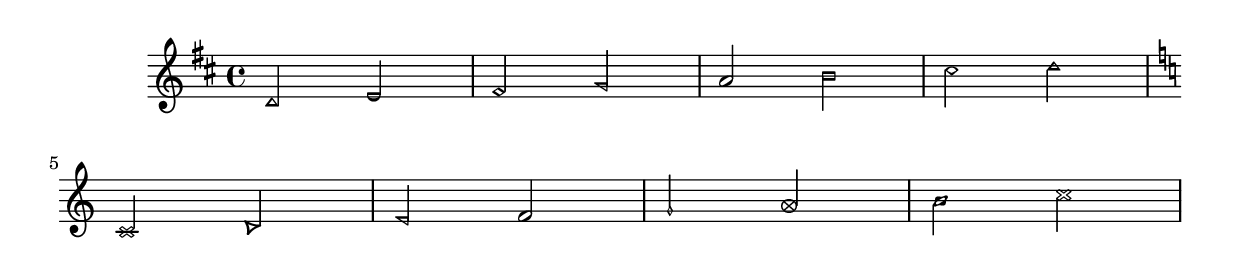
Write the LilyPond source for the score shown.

%% DO NOT EDIT this file manually; it is automatically
%% generated from LSR http://lsr.dsi.unimi.it
%% Make any changes in LSR itself, or in Documentation/snippets/new/ ,
%% and then run scripts/auxiliar/makelsr.py
%%
%% This file is in the public domain.
\version "2.14.0"

\header {
  lsrtags = "pitches, editorial-annotations"

%% Translation of GIT committish: 2d548a99cb9dba80f2ff035582009477cd37eceb
  doctitlees = "Aplicar estilos de cabeza según la nota de la escala"
  texidoces = "
La propiedad @code{shapeNoteStyles} se puede usar para definir varios
estilos de cabezas de nota para cada grado de la escala (según esté
establecido por la armadura o por la propiedad @code{tonic}).  Esta
propiedad requiere un conjunto de símbolos, que pueden ser puramente
arbitrarios (se permiten expresiones geométricas como @code{triangle},
triángulo, @code{cross}, aspas, y @code{xcircle}, círculo con aspas) o
basados en una antigua tradición americana de grabado (ciertos nombres
de nota latinos trambién se permiten).

Dicho esto, para imitar antiguos cancioneros americanos, existen varios
estilos predefinidos de cabezas de nota disponibles a través de
instrucciones de abreviatura como @code{\\aikenHeads} o
@code{\\sacredHarpHeads}.

Este ejemplo muestra distintas formas de obtener cabezas de notas con forma,
y muestra la capacidad de transportar una melodía sin perder la
correspondencia entre las funciones armónicas y los estilos de cabezas de
nota.

"


%% Translation of GIT committish: 0a868be38a775ecb1ef935b079000cebbc64de40
  doctitlede = "Notenkopfstile basierend auf der Tonleiterstufe erstellen"
  texidocde = "
Die @code{shapeNoteStyles}-(NotenFormenStile)-Eigenschaft kann benutzt
werden, um verschiedene Notenstile für jeden Schritt der Tonleiter
zu definieren (vorgegeben von der Tonart oder der @qq{tonic}
(Tonika)-Eigenschaft.  Diese Eigenschaft braucht eine Anzahl von Symbolen,
welche beliebig sein können (geometrische Ausdrücke wie @code{triangle}
(Dreieck), @code{cross} (Kreuz) und @code{xcircle} (X-Kreis) sind erlaubt)
oder basierend auf einer alten amerikanischen Notensatztradition (einige
lateinische Notenbezeichnungen sind auch erlaubt).

Um alte amerikanische Liederbücher zu imitieren, gibt es einige
vordefinierte Notenstile wie etwa @code{\\aikenHeads} (im Stil von Aiken)
oder @code{\\sacredHarpHeads} (im Stil der Sacred Harp-Tradition).

Dieses Beispiel zeigt, wie man unterschiedlich geformte Noten erhält und
eine Melodie transponieren kann, ohne dass das Verhältnis zwischen den
harmonischen Funktionen und dem Notenstil verloren geht.

"

%% Translation of GIT committish: 4ab2514496ac3d88a9f3121a76f890c97cedcf4e
  texidocfr = "
La propriété @code{shapeNoteStyles} permet d'affecter un profil
particulier à chaque degré de la gamme -- à partir de l'armure ou
de la propriété @code{tonic}.  Ses valeurs sont constituées d'une liste
de symboles, qu'il s'agisse de formes géométriques (@code{triangle},
@code{cross}, ou @code{xcircle}) ou basés sur la tradition des graveurs
américains (avec quelques noms de note latins).

LilyPond dispose de deux raccourcis, @code{\\aikenHeads} et
@code{\\sacredHarpHeads}, permettant de reproduire déanciens recueils de
chansons américaines.

L'exemple suivant montre plusieurs manières de profiler les têtes de
note, ainsi que la capacité de trnsposer tout en respectant la fonction
harmonique de chaque note dans la gamme.

"
  doctitlefr = "Profilage des notes selon leur degré dans la gamme"


  texidoc = "
The @code{shapeNoteStyles} property can be used to define various note
head styles for each step of the scale (as set by the key signature or
the @code{tonic} property). This property requires a set of symbols,
which can be purely arbitrary (geometrical expressions such as
@code{triangle}, @code{cross}, and @code{xcircle} are allowed) or based
on old American engraving tradition (some latin note names are also
allowed).

That said, to imitate old American song books, there are several
predefined note head styles available through shortcut commands such as
@code{\\aikenHeads} or @code{\\sacredHarpHeads}.

This example shows different ways to obtain shape note heads, and
demonstrates the ability to transpose a melody without losing the
correspondence between harmonic functions and note head styles.

"
  doctitle = "Applying note head styles depending on the step of the scale"
} % begin verbatim

fragment = {
  \key c \major
  c2 d
  e2 f
  g2 a
  b2 c
}

\new Staff {
  \transpose c d
  \relative c' {
    \set shapeNoteStyles = #'#(do re mi fa
                               #f la ti)
    \fragment
  }

  \break

  \relative c' {
    \set shapeNoteStyles = #'#(cross triangle fa #f
                               mensural xcircle diamond)
    \fragment
  }
}

